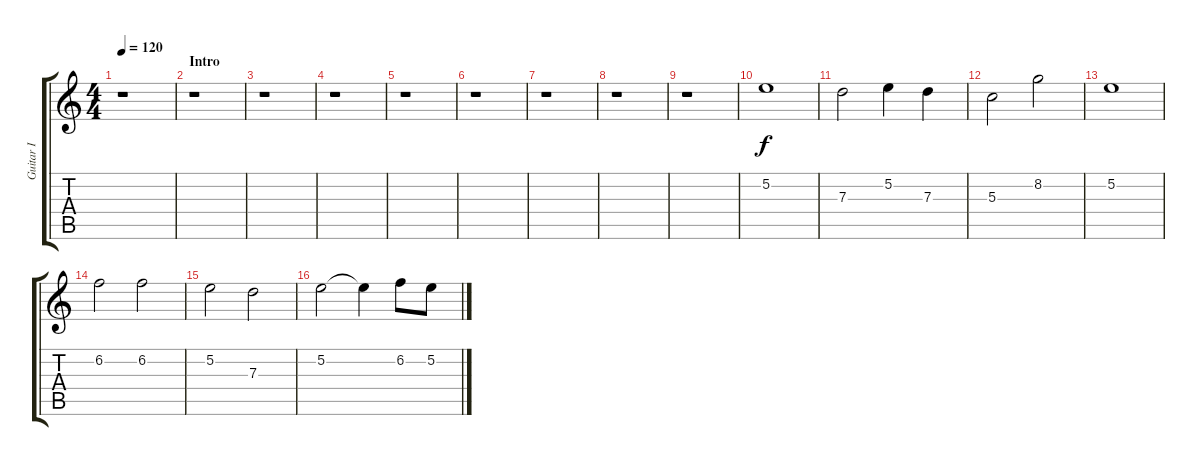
\track ("Guitar I" "Guitar I") {instrument electricguitarclean}
\staff {score tabs}
\tuning (E4 B3 G3 D3 A2 E2) {hide}
\ts (4 4)
\tempo 120
\clef g2
\ks c
r.1{dy f instrument electricguitarclean} |
\section ("" "Intro")
r.1 |
r.1 |
r.1 |
r.1 |
r.1 |
r.1 |
r.1 |
r.1 |
5.2.1{volume 16 instrument overdrivenguitar} |
7.3.2 5.2.4 7.3.4 |
5.3.2 8.2.2 |
5.2.1 |
6.2.2 6.2.2 |
5.2.2 7.3.2 |
5.2.2 5.2{t}.4 6.2.8 5.2.8
